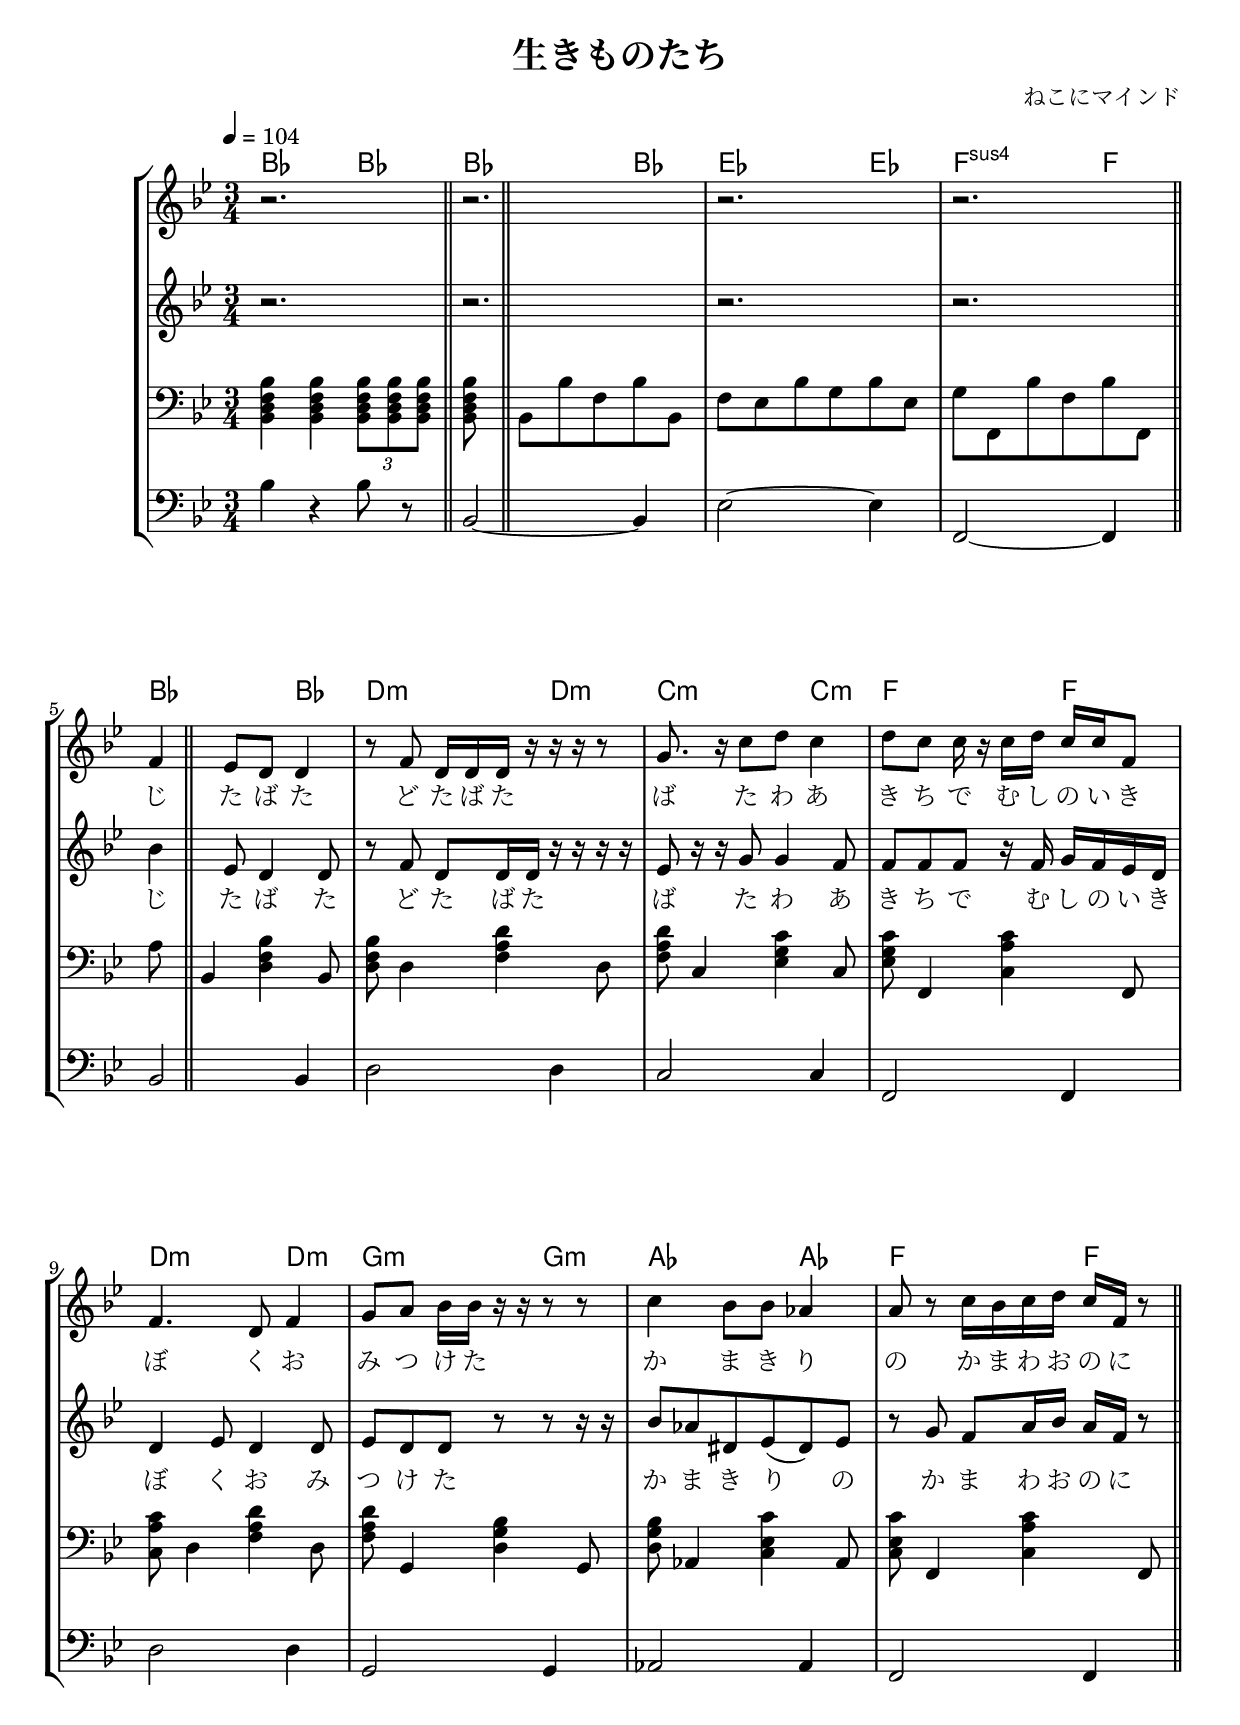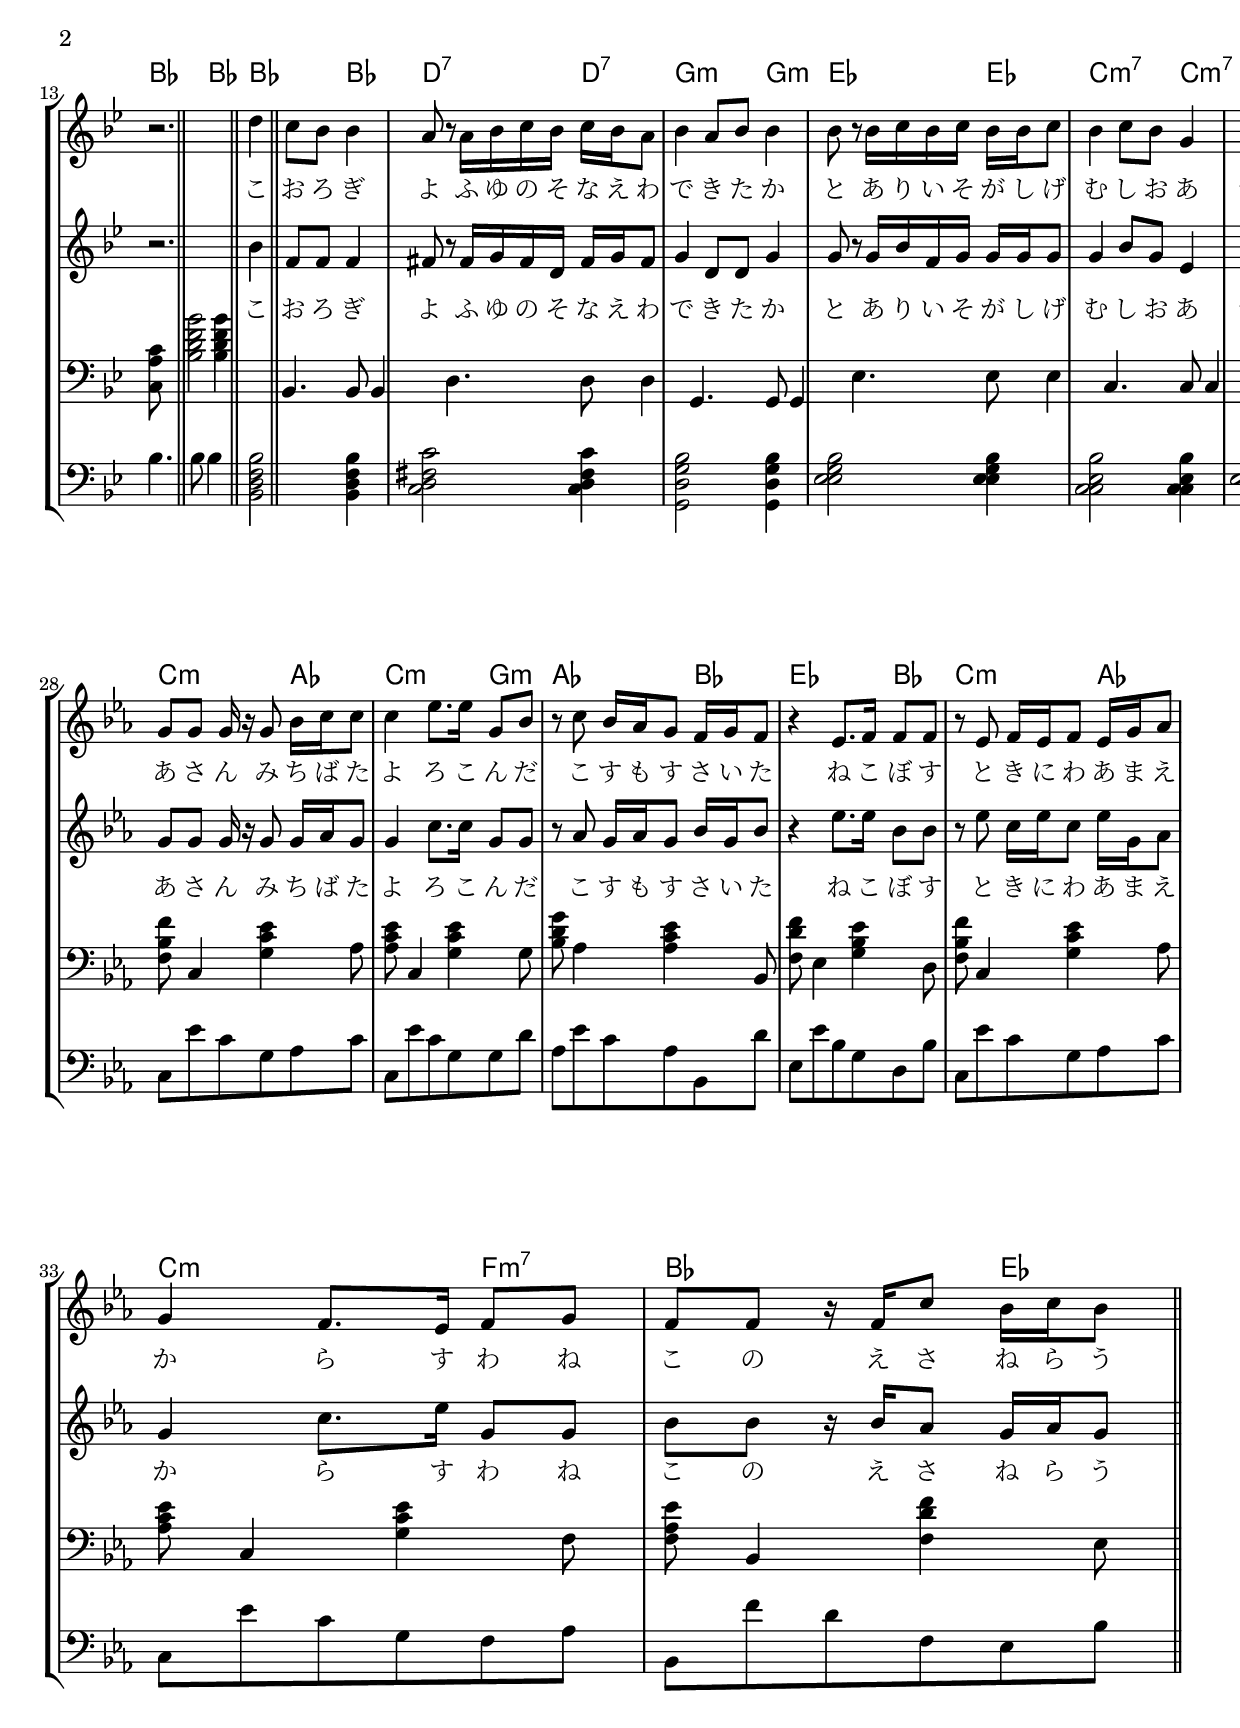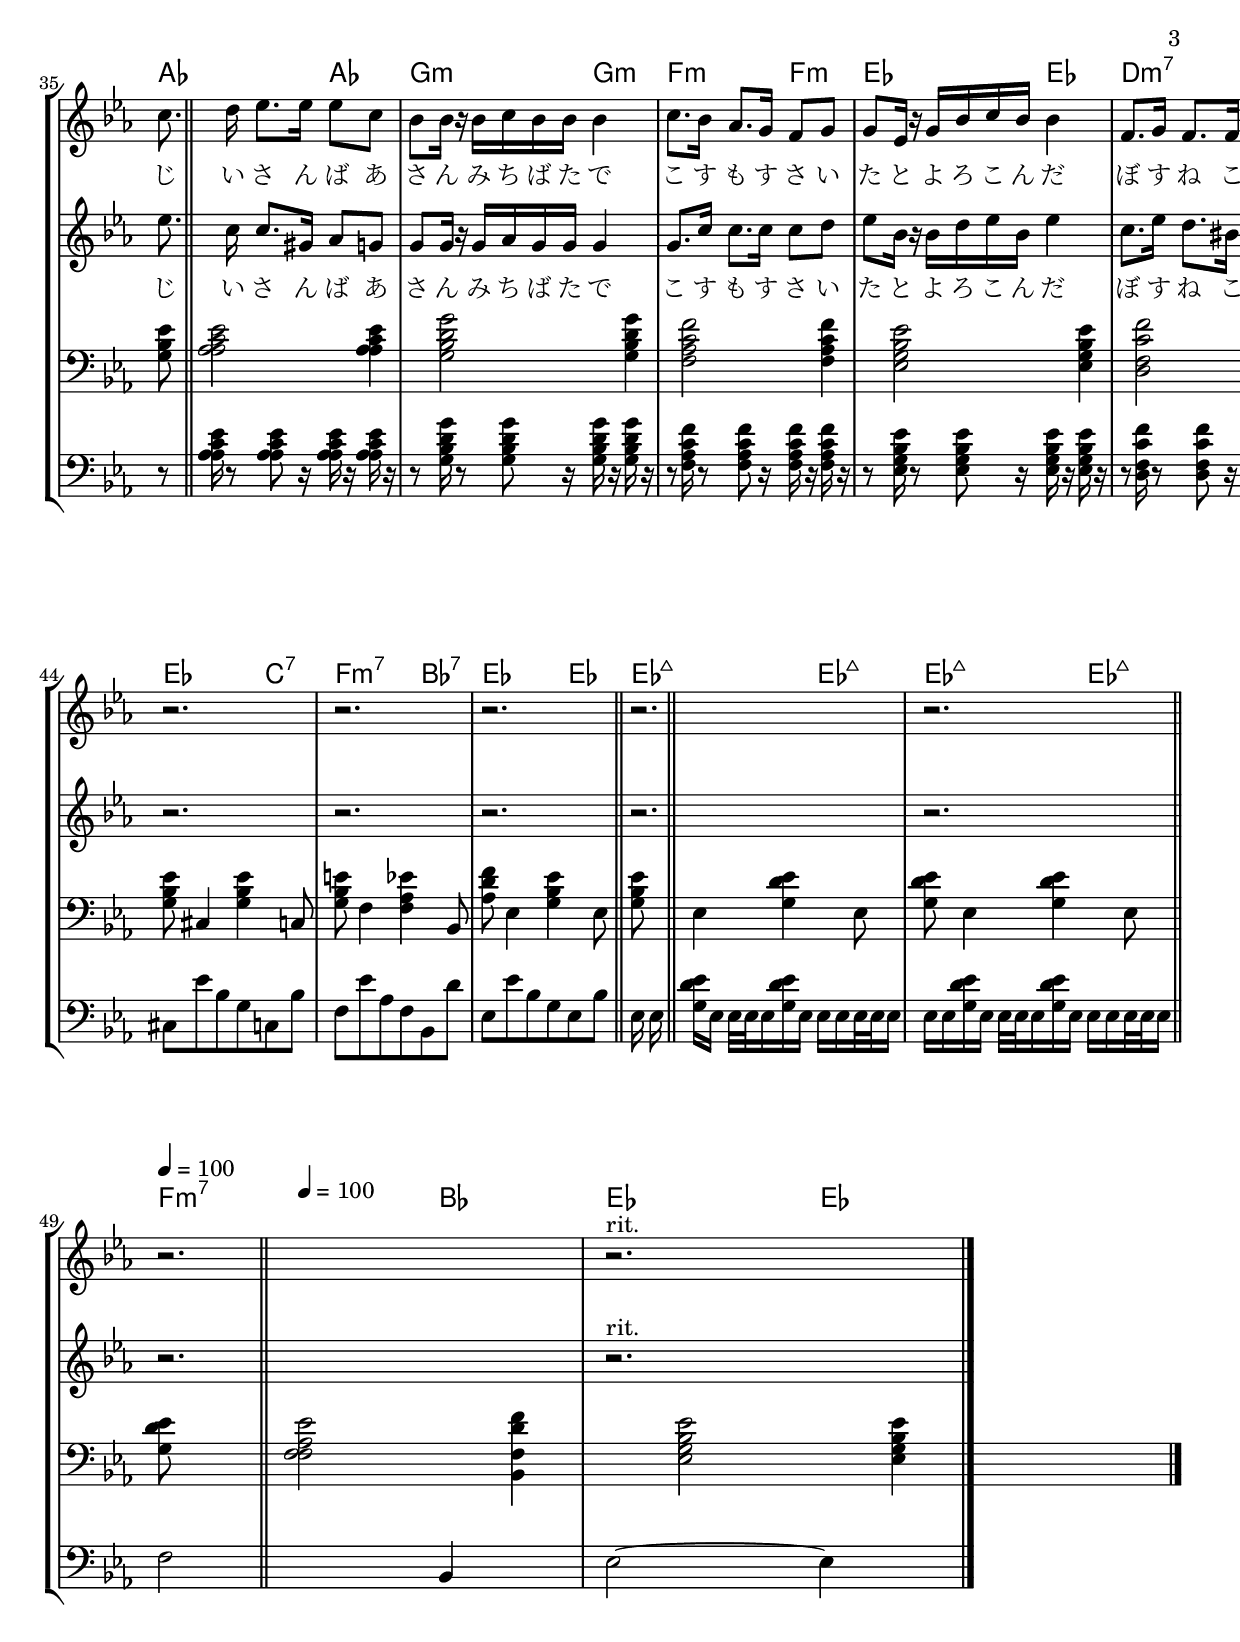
\version "2.12.1"

\header {
	title = \markup {生きものたち}
	composer = \markup \center-column {ねこにマインド}
}

harmony = \chordmode {
	bes2 bes4 

	bes2 bes4 es2 es4 f2:sus4 f4 

	bes2 bes4 d2:m d4:m c2:m c4:m f2 f4 d2:m d4:m g2:m g4:m as2 as4 f2 f4 

	bes2 bes4 

	bes2 bes4 d2:7 d4:7 g2:m g4:m es2 es4 c2:min7 c4:min7 es2 es4 f2 f4 bes2 bes4 

	bes2 d4:m g2:7 c4:m es2:m f4:7 bes2 bes4 

	es2 es4 

	es2 bes4 c2:m as4 c2:m g4:m as2 bes4 es2 bes4 c2:m as4 c2:m f4:min7 bes2 es4 

	as2 as4 g2:m g4:m f2:m f4:m es2 es4 d2:m7 d4:m7 g2:7 g4:7 c2:m c4:m bes2 bes4 

	es2 es4 es2 c4:7 f2:min7 bes4:7 es2 es4 

	es2:maj7 es4:maj7 es2:maj7 es4:maj7 

	f2:min7 bes4 es2 es4 
}

melody = {
	\key bes \major
	\tempo 4 = 104
	r2.   
	r2. | r2. | r2.   
	\set Staff.midiInstrument = #"fss0.29"
	\set Staff.midiMinimumVolume = #0.7
	\set Staff.midiMaximumVolume = #0.9
	f'4  es'8  d'8  d'4 
	r8  f'8  d'16  d'16  d'16  r16  r16  r16  r8 
	g'8.  r16  c''8  d''8  c''4 
	d''8  c''8  c''16  r16  c''16  d''16  c''16  c''16  f'8 
	f'4.  d'8  f'4 
	g'8  a'8  bes'16  bes'16  r16  r16  r8  r8 
	c''4  bes'8  bes'8  as'4 
	a'8  r8  c''16  bes'16  c''16  d''16  c''16  f'16  	r8 	r2.   
	\set Staff.midiInstrument = #"fss0.29"
	\set Staff.midiMinimumVolume = #0.7
	\set Staff.midiMaximumVolume = #0.9
	d''4  c''8  bes'8  bes'4 
	a'8  r8  a'16  bes'16  c''16  bes'16  c''16  bes'16  a'8 
	bes'4  a'8  bes'8  bes'4 
	bes'8  r8  bes'16  c''16  bes'16  c''16  bes'16  bes'16  c''8 
	bes'4  c''8  bes'8  g'4 
	a'8  bes'8  g'16  r16  bes'16  g'16  g'8  g'8 
	f'8.  g'16  a'8  bes'8  a'4 
	r8  bes'8  bes'16  r16  bes'16  c''16  bes'16  c''16  bes'8
	\set Staff.midiInstrument = #"Ocarina"
	\set Staff.midiMinimumVolume = #0.7
	\set Staff.midiMaximumVolume = #0.9
	d'4.  f'8  f'8  g'8~ 
	g'8  b'8  d''16  b'16  r16  d''8  c''16  g'16  g'16 
	ges'4.  bes'16  c''16  c''16  f'16  r8 
	f'8  f'16  r16  f'16  bes'16  bes'16  d''8  bes'16  	r8 	\key es \major
	r2.   
	\set Staff.midiInstrument = #"fss0.29"
	\set Staff.midiMinimumVolume = #0.7
	\set Staff.midiMaximumVolume = #0.9
	es'4  g'8.  g'16  g'8  f'8 
	g'8  g'8  g'16  r16  g'8  bes'16  c''16  c''8 
	c''4  es''8.  es''16  g'8  bes'8 
	r8  c''8  bes'16  as'16  g'8  f'16  g'16  f'8 
	r4  es'8.  f'16  f'8  f'8 
	r8  es'8  f'16  es'16  f'8  es'16  g'16  as'8 
	g'4  f'8.  es'16  f'8  g'8 
	f'8  f'8  r16  f'16  c''8  bes'16  c''16  bes'8
	\set Staff.midiInstrument = #"Acoustic Guitar (steel)"
	\set Staff.midiMinimumVolume = #0.7
	\set Staff.midiMaximumVolume = #0.9
	c''8.  d''16  es''8.  es''16  es''8  c''8 
	bes'8  bes'16  r16  bes'16  c''16  bes'16  bes'16  bes'4 
	c''8.  bes'16  as'8.  g'16  f'8  g'8 
	g'8  es'16  r16  g'16  bes'16  c''16  bes'16  bes'4 
	f'8.  g'16  f'8.  f'16  f'8  r8 
	g'8.  as'16  g'16  g'16  f'16  g'16  g'4 
	g'8.  f'16  es'8.  bes'16  c''8  bes'8 
	bes'8.  r16  bes'16  c''16  bes'16  c''16  bes'8  	r8 	r2. | r2. | r2. | r2.   
	r2. | r2.   
	\tempo 4 = 100
	r2. | r2.^"rit." \bar "|."
}

words = \lyricmode {
	
	
	じ  た  ば  た  ど  た  ば  た  ば  た  わ  あ  き  ち  で  む  し  の  い  き  ぼ  く  お  み  つ  け  た  か  ま  き  り  の  か  ま  わ  お  の  に  
	
	こ  お  ろ  ぎ  よ  ふ  ゆ  の  そ  な  え  わ  で  き  た  か  と  あ  り  い  そ  が  し  げ  む  し  お  あ  つ  め  た  き  ん  こ  わ  ま  ん  ぱ  い  い  ぱ  い  こ  が  ね  む  し  
	む  し  お  あ  つ  め  た  き  ん  こ  わ  ま  ん  ぱ  い  い  ぱ  い  こ  が  ね  む  し  
	
	じ  い  さ  ん  ば  あ  さ  ん  み  ち  ば  た  よ  ろ  こ  ん  だ  こ  す  も  す  さ  い  た  ね  こ  ぼ  す  と  き  に  わ  あ  ま  え  か  ら  す  わ  ね  こ  の  え  さ  ね  ら  う  
	じ  い  さ  ん  ば  あ  さ  ん  み  ち  ば  た  で  こ  す  も  す  さ  い  た  と  よ  ろ  こ  ん  だ  ぼ  す  ね  こ  も  と  き  に  わ  あ  ま  え  か  ら  す  が  ね  こ  の  え  さ  ね  ら  う  
	
	
	
}

secondmelody = {
	\key bes \major
	\tempo 4 = 104
	r2.   
	r2. | r2. | r2.   
	\set Staff.midiInstrument = #"fss0.32"
	\set Staff.midiMinimumVolume = #0.7
	\set Staff.midiMaximumVolume = #0.9
	bes'4  es'8  d'4  d'8 
	r8  f'8  d'8  d'16  d'16  r16  r16  r16  r16 
	es'8  r16  r16  g'8  g'4  f'8 
	f'8  f'8  f'8  r16  f'16  g'16  f'16  es'16  d'16 
	d'4  es'8  d'4  d'8 
	es'8  d'8  d'8  r8  r8  r16  r16 
	bes'8  as'8  dis'8  es'8  (dis'8)  es'8 
	r8  g'8  f'8  a'16  bes'16  a'16  f'16  	r8 	r2.   
	\set Staff.midiInstrument = #"fss0.32"
	\set Staff.midiMinimumVolume = #0.7
	\set Staff.midiMaximumVolume = #0.9
	bes'4  f'8  f'8  f'4 
	fis'8  r8  fis'16  g'16  fis'16  d'16  fis'16  g'16  fis'8 
	g'4  d'8  d'8  g'4 
	g'8  r8  g'16  bes'16  f'16  g'16  g'16  g'16  g'8 
	g'4  bes'8  g'8  es'4 
	d'8  g'8  dis'16  r16  f'16  es'16  d'8  es'8 
	d'8.  f'16  f'8  g'8  f'4 
	r8  f'8  f'16  r16  d'16  f'16  f'16  f'16  d'8
	\set Staff.midiInstrument = #"Blown Bottle"
	\set Staff.midiMinimumVolume = #0.7
	\set Staff.midiMaximumVolume = #0.9
	bes4.  d'8  d'8  b8~ 
	b8  d'8  es'16  d'16  r16  f'8  es'16  d'16  c'16 
	bes4.  ges'16  ges'16  d'16  c'16  r8 
	d'8  d'16  r16  d'16  es'16  d'16  f'8  d'16  	r8 	\key es \major
	r2.   
	\set Staff.midiInstrument = #"fss0.35"
	\set Staff.midiMinimumVolume = #0.7
	\set Staff.midiMaximumVolume = #0.9
	bes'4  g'8.  g'16  g'8  bes'8 
	g'8  g'8  g'16  r16  g'8  g'16  as'16  g'8 
	g'4  c''8.  c''16  g'8  g'8 
	r8  as'8  g'16  as'16  g'8  bes'16  g'16  bes'8 
	r4  es''8.  es''16  bes'8  bes'8 
	r8  es''8  c''16  es''16  c''8  es''16  g'16  as'8 
	g'4  c''8.  es''16  g'8  g'8 
	bes'8  bes'8  r16  bes'16  as'8  g'16  as'16  g'8
	\set Staff.midiInstrument = #"Pad 3 (polysynth)"
	\set Staff.midiMinimumVolume = #0.7
	\set Staff.midiMaximumVolume = #0.9
	es''8.  c''16  c''8.  gis'16  as'8  g'8 
	g'8  g'16  r16  g'16  as'16  g'16  g'16  g'4 
	g'8.  c''16  c''8.  c''16  c''8  d''8 
	es''8  bes'16  r16  bes'16  d''16  es''16  bes'16  es''4 
	c''8.  es''16  d''8.  bis'16  c''8  r8 
	b'8.  c''16  b'16  b'16  b'16  c''16  d''4 
	es''8.  d''16  es''8.  d''16  es''8  d''8 
	d''8.  r16  d''16  es''16  d''16  es''16  d''8  	r8 	r2. | r2. | r2. | r2.   
	r2. | r2.   
	\tempo 4 = 100
	r2. | r2.^"rit." \bar "|."
}

secondwords = \lyricmode {
	
	
	じ  た  ば  た  ど  た  ば  た  ば  た  わ  あ  き  ち  で  む  し  の  い  き  ぼ  く  お  み  つ  け  た  か  ま  き  り  の  か  ま  わ  お  の  に  
	
	こ  お  ろ  ぎ  よ  ふ  ゆ  の  そ  な  え  わ  で  き  た  か  と  あ  り  い  そ  が  し  げ  む  し  お  あ  つ  め  た  き  ん  こ  わ  ま  ん  ぱ  い  い  ぱ  い  こ  が  ね  む  し  
	む  し  お  あ  つ  め  た  き  ん  こ  わ  ま  ん  ぱ  い  い  ぱ  い  こ  が  ね  む  し  
	
	じ  い  さ  ん  ば  あ  さ  ん  み  ち  ば  た  よ  ろ  こ  ん  だ  こ  す  も  す  さ  い  た  ね  こ  ぼ  す  と  き  に  わ  あ  ま  え  か  ら  す  わ  ね  こ  の  え  さ  ね  ら  う  
	じ  い  さ  ん  ば  あ  さ  ん  み  ち  ば  た  で  こ  す  も  す  さ  い  た  と  よ  ろ  こ  ん  だ  ぼ  す  ね  こ  も  と  き  に  わ  あ  ま  え  か  ら  す  が  ね  こ  の  え  さ  ね  ら  う  
	
	
	
}

tempochange = {
	\time 3/4
	\tempo 4 = 104
	r2. \bar "||"
	\tempo 4 = 104
	r2. | r2. | r2. \bar "||"
	\tempo 4 = 104
	r2. | r2. | r2. | r2. | r2. | r2. | r2. | r2. \bar "||"
	\tempo 4 = 104
	r2. \bar "||"
	\tempo 4 = 104
	r2. | r2. | r2. | r2. | r2. | r2. | r2. | r2. \bar "||"
	\tempo 4 = 104
	r2. | r2. | r2. | r2. \bar "||"
	\tempo 4 = 104
	r2. \bar "||"
	\tempo 4 = 104
	r2. | r2. | r2. | r2. | r2. | r2. | r2. | r2. \bar "||"
	\tempo 4 = 104
	r2. | r2. | r2. | r2. | r2. | r2. | r2. | r2. \bar "||"
	\tempo 4 = 104
	r2. | r2. | r2. | r2. \bar "||"
	\tempo 4 = 104
	r2. | r2. \bar "||"
	\tempo 4 = 100
	r2. | \tempo 4 = 75 r4. \tempo 4 = 66 r4. \bar "|."
}

mainacc = {
	\clef bass
	\set Staff.midiInstrument = #"Bright Acoustic"
	\set Staff.midiMinimumVolume = #0.3
	\set Staff.midiMaximumVolume = #0.6
	\time 3/4
	\key bes \major
	\tempo 4 = 104
<bes, d f bes>4  <bes, d f bes>4  \tuplet 3/2 { <bes, d f bes>8 <bes, d f bes>8 <bes, d f bes>8 }  <bes, d f bes>8  \bar "||"

	\set Staff.midiInstrument = #"Bright Acoustic"
	\set Staff.midiMinimumVolume = #0.3
	\set Staff.midiMaximumVolume = #0.6
bes,8  bes8  f8  bes8  bes,8  f8  es8  bes8  g8  bes8  es8  g8  f,8  bes8  f8  bes8  f,8  a8  \bar "||"

	\set Staff.midiInstrument = #"Electric Grand"
	\set Staff.midiMinimumVolume = #0.3
	\set Staff.midiMaximumVolume = #0.6
bes,4  <d f bes>4  bes,8  <d f bes>8  d4  <f a d'>4  d8  <f a d'>8  c4  <es g c'>4  c8  <es g c'>8  f,4  <c a c'>4  f,8  <c a c'>8  d4  <f a d'>4  d8  <f a d'>8  g,4  <d g bes>4  g,8  <d g bes>8  as,4  <c es c'>4  as,8  <c es c'>8  f,4  <c a c'>4  f,8  <c a c'>8  \bar "||"

	\set Staff.midiInstrument = #"Acoustic grand"
	\set Staff.midiMinimumVolume = #0.3
	\set Staff.midiMaximumVolume = #0.6
<bes d' f' bes'>2  <bes d' f' bes'>4  \bar "||"

	\set Staff.midiInstrument = #"FX 8 (sci-fi)"
	\set Staff.midiMinimumVolume = #0.3
	\set Staff.midiMaximumVolume = #0.6
bes,4.  bes,8  bes,4  d4.  d8  d4  g,4.  g,8  g,4  es4.  es8  es4  c4.  c8  c4  es4.  es8  es4  f,4.  f,8  f,4  bes,4.  bes,8  bes,4  \bar "||"

	\set Staff.midiInstrument = #"Acoustic grand"
	\set Staff.midiMinimumVolume = #0.3
	\set Staff.midiMaximumVolume = #0.6
<bes, d f bes>2  <d f a d'>4  <g, d f b>2  <c es g c'>4  <es es ges bes>2  <f, es a c'>4  <bes, d f bes>2  <bes, d f bes>4  \bar "||"

	\set Staff.midiInstrument = #"Acoustic grand"
	\set Staff.midiMinimumVolume = #0.3
	\set Staff.midiMaximumVolume = #0.6
	\key es \major
<es g bes es'>2  <es g bes es'>4  \bar "||"

	\set Staff.midiInstrument = #"Synth Voice"
	\set Staff.midiMinimumVolume = #0.3
	\set Staff.midiMaximumVolume = #0.6
es4  <g bes es'>4  d8  <f bes f'>8  c4  <g c' es'>4  as8  <as c' es'>8  c4  <g c' es'>4  g8  <bes d' g'>8  as4  <as c' es'>4  bes,8  <f d' f'>8  es4  <g bes es'>4  d8  <f bes f'>8  c4  <g c' es'>4  as8  <as c' es'>8  c4  <g c' es'>4  f8  <f as es'>8  bes,4  <f d' f'>4  es8  <g bes es'>8  \bar "||"

	\set Staff.midiInstrument = #"Drawbar Organ"
	\set Staff.midiMinimumVolume = #0.3
	\set Staff.midiMaximumVolume = #0.6
<as as c' es'>2  <as as c' es'>4  <g bes d' g'>2  <g bes d' g'>4  <f as c' f'>2  <f as c' f'>4  <es g bes es'>2  <es g bes es'>4  <d f c' f'>2  <d f c' f'>4  <g f b f'>2  <g f b f'>4  <c g c' es'>2  <c g c' es'>4  <bes, f d' f'>2  <bes, f d' f'>4  \bar "||"

	\set Staff.midiInstrument = #"Synth Voice"
	\set Staff.midiMinimumVolume = #0.3
	\set Staff.midiMaximumVolume = #0.6
es4  <g bes es'>4  d8  <g bes es'>8  cis4  <g bes es'>4  c8  <g bes e'>8  f4  <f as es'>4  bes,8  <as d' f'>8  es4  <g bes es'>4  es8  <g bes es'>8  \bar "||"

	\set Staff.midiInstrument = #"Synth Voice"
	\set Staff.midiMinimumVolume = #0.3
	\set Staff.midiMaximumVolume = #0.6
es4  <g d' es'>4  es8  <g d' es'>8  es4  <g d' es'>4  es8  <g d' es'>8  \bar "||"

	\set Staff.midiInstrument = #"Electric Piano 1"
	\set Staff.midiMinimumVolume = #0.3
	\set Staff.midiMaximumVolume = #0.6
	\tempo 4 = 100
<f f as es'>2  <bes, f d' f'>4  <es g bes es'>2  <es g bes es'>4  \bar "|."}

subacc = {
	\clef bass
	\set Staff.midiInstrument = #"Guitar Fret Noise"
	\set Staff.midiMinimumVolume = #0.3
	\set Staff.midiMaximumVolume = #0.6
	\time 3/4
	\key bes \major
	\tempo 4 = 104
bes4  r4  bes8  r8  \bar "||"

	\set Staff.midiInstrument = #"Voice Oohs"
	\set Staff.midiMinimumVolume = #0.3
	\set Staff.midiMaximumVolume = #0.6
bes,2~  bes,4  es2~  es4  f,2~  f,4  \bar "||"

	\set Staff.midiInstrument = #"Taiko Drum"
	\set Staff.midiMinimumVolume = #0.3
	\set Staff.midiMaximumVolume = #0.6
bes,2  bes,4  d2  d4  c2  c4  f,2  f,4  d2  d4  g,2  g,4  as,2  as,4  f,2  f,4  \bar "||"

	\set Staff.midiInstrument = #"Cello"
	\set Staff.midiMinimumVolume = #0.3
	\set Staff.midiMaximumVolume = #0.6
bes4.  bes8  bes4  \bar "||"

	\set Staff.midiInstrument = #"Acoustic grand"
	\set Staff.midiMinimumVolume = #0.3
	\set Staff.midiMaximumVolume = #0.6
<bes, d f bes>2  <bes, d f bes>4  <d c fis c'>2  <d c fis c'>4  <g, d g bes>2  <g, d g bes>4  <es es g bes>2  <es es g bes>4  <c c es bes>2  <c c es bes>4  <es es g bes>2  <es es g bes>4  <f, c a c'>2  <f, c a c'>4  <bes, d f bes>2  <bes, d f bes>4  \bar "||"

	\set Staff.midiInstrument = #"Marimba"
	\set Staff.midiMinimumVolume = #0.3
	\set Staff.midiMaximumVolume = #0.6
bes,8  d8  f8  bes8  d8  a8  g,8  d8  f8  b8  c8  g8  es8  es8  ges8  bes8  f,8  a8  bes,8  d8  f8  bes8  bes,8  f8  \bar "||"

	\set Staff.midiInstrument = #"FX 7 (echoes)"
	\set Staff.midiMinimumVolume = #0.3
	\set Staff.midiMaximumVolume = #0.6
	\key es \major
es4  es4  es8  es8  \bar "||"

	\set Staff.midiInstrument = #"Lead 6 (voice)"
	\set Staff.midiMinimumVolume = #0.3
	\set Staff.midiMaximumVolume = #0.6
es8  es'8  bes8  g8  d8  bes8  c8  es'8  c'8  g8  as8  c'8  c8  es'8  c'8  g8  g8  d'8  as8  es'8  c'8  as8  bes,8  d'8  es8  es'8  bes8  g8  d8  bes8  c8  es'8  c'8  g8  as8  c'8  c8  es'8  c'8  g8  f8  as8  bes,8  f'8  d'8  f8  es8  bes8  \bar "||"

	\set Staff.midiInstrument = #"Whistle"
	\set Staff.midiMinimumVolume = #0.3
	\set Staff.midiMaximumVolume = #0.6
r8  <as as c' es'>16  r8  <as as c' es'>8  r16  <as as c' es'>16  r16  <as as c' es'>16  r16  r8  <g bes d' g'>16  r8  <g bes d' g'>8  r16  <g bes d' g'>16  r16  <g bes d' g'>16  r16  r8  <f as c' f'>16  r8  <f as c' f'>8  r16  <f as c' f'>16  r16  <f as c' f'>16  r16  r8  <es g bes es'>16  r8  <es g bes es'>8  r16  <es g bes es'>16  r16  <es g bes es'>16  r16  r8  <d f c' f'>16  r8  <d f c' f'>8  r16  <d f c' f'>16  r16  <d f c' f'>16  r16  r8  <g f b f'>16  r8  <g f b f'>8  r16  <g f b f'>16  r16  <g f b f'>16  r16  r8  <c g c' es'>16  r8  <c g c' es'>8  r16  <c g c' es'>16  r16  <c g c' es'>16  r16  r8  <bes, f d' f'>16  r8  <bes, f d' f'>8  r16  <bes, f d' f'>16  r16  <bes, f d' f'>16  r16  \bar "||"

	\set Staff.midiInstrument = #"Voice Oohs"
	\set Staff.midiMinimumVolume = #0.3
	\set Staff.midiMaximumVolume = #0.6
es8  es'8  bes8  g8  d8  bes8  cis8  es'8  bes8  g8  c8  bes8  f8  es'8  as8  f8  bes,8  d'8  es8  es'8  bes8  g8  es8  bes8  \bar "||"

	\set Staff.midiInstrument = #"Vibraphone"
	\set Staff.midiMinimumVolume = #0.3
	\set Staff.midiMaximumVolume = #0.6
es16  es16  <g d' es'>16  es16  es32  es32  es16  <g d' es'>16  es16  es16  es16  es32  es32  es16  es16  es16  <g d' es'>16  es16  es32  es32  es16  <g d' es'>16  es16  es16  es16  es32  es32  es16  \bar "||"

	\set Staff.midiInstrument = #"FX 4 (atmosphere)"
	\set Staff.midiMinimumVolume = #0.3
	\set Staff.midiMaximumVolume = #0.6
	\tempo 4 = 100
f2~  bes,4  es2~  es4  \bar "|."}

percA = {
	\drummode {
	r2.\bar "||"
	r2.  |  r2.  |  r2.\bar "||"
	r2.  |  r2.  |  r2.  |  r2.  |  r2.  |  r2.  |  r2.  |  r2.\bar "||"
	r2  r8  hho8\bar "||"
	cymr4  cymr4  cymr8  cymr8  |  cymr4  cymr8  cymr16  cymr16  cymr8  cymr8  |  cymr4  cymr4  cymr8  cymr8  |  cymr4  cymr2  |  cymr4  cymr4  cymr8  cymr8  |  cymr4  cymr8  cymr16  cymr16  cymr8  cymr8  |  cymr4  cymr4  cymr8  cymr8  |  cymr4  cymr2\bar "||"
	r2  hho4  |  r2  hho4  |  r2  hho4  |  r2  hho4\bar "||"
	r8  hh4  hh4  hh8\bar "||"
	cymr4  cymr4  cymr8  cymr8  |  cymr4  cymr8  cymr16  cymr16  cymr8  cymr8  |  cymr4  cymr4  cymr8  cymr8  |  cymr4  cymr2  |  cymr4  cymr4  cymr8  cymr8  |  cymr4  cymr8  cymr16  cymr16  cymr8  cymr8  |  cymr4  cymr4  cymr8  cymr8  |  cymr4  cymr2\bar "||"
	r8  cymr16  cymr16  cymr8  cymr16  cymr16  cymr8  cymr8  |  cymr8  cymr16  cymr16  cymr8  cymr16  cymr16  cymr8  cymr8  |  cymr8  cymr16  cymr16  cymr8  cymr16  cymr16  cymr8  cymr8  |  cymr8  cymr16  cymr16  cymr8  cymr16  cymr16  cymr8  cymr8  |  r8  cymr16  cymr16  cymr8  cymr16  cymr16  cymr8  cymr8  |  cymr8  cymr16  cymr16  cymr8  cymr16  cymr16  cymr8  cymr8  |  cymr8  cymr16  cymr16  cymr8  cymr16  cymr16  cymr8  cymr8  |  cymr8  cymr16  cymr16  cymr8  cymr16  cymr16  cymr8  cymr8\bar "||"
	r2.  |  r2.  |  r2.  |  r2  r8  hho8\bar "||"
	\times 16/12 { hh8. hh8. hh16. hh16. }  |  \times 16/12 { r8. hh4 hh32 hh16. }\bar "||"
	r2.  |  r2  r8  hho8\bar "|."
	}
}

percB = {
	\drummode {
	r2.\bar "||"
	r2.  |  r2.  |  r2.\bar "||"
	r2.  |  r2.  |  r2.  |  r2.  |  r2.  |  r2.  |  r2.  |  r2.\bar "||"
	hhp4  hhp4  hhp8  hhp8\bar "||"
	r2  sn4  |  r2  sn4  |  r2  sn4  |  r8  sn8  sn2  |  r2  sn4  |  r2  sn4  |  r2  sn4  |  r8  sn8  sn2\bar "||"
	r8  hh16  hh16  hh8  hh16  hh8.  hh8  |  hh8  hh16  hh16  hh8  hh16  hh8.  hh8  |  hh8  hh16  hh16  hh8  hh16  hh8.  hh8  |  hh8  hh16  hh16  hh8  hh16  hh8  hh8.\bar "||"
	r8  sn4  sn4  sn8\bar "||"
	r2  sn4  |  r2  sn4  |  r2  sn4  |  r8  sn8  sn2  |  r2  sn4  |  r2  sn4  |  r2  sn4  |  r8  sn8  sn2\bar "||"
	r4  sn4.  sn8  |  r4  sn8  sn4  sn8  |  r4  sn4.  sn8  |  r4  sn8  sn4  sn8  |  r4  sn4.  sn8  |  r4  sn8  sn4  sn8  |  r4  sn4.  sn8  |  r4  sn4.  sn8\bar "||"
	r4.  hhp4.  |  r4.  hhp4.  |  r4.  hhp4.  |  hhp4  hhp4  hhp8  hhp8\bar "||"
	\times 16/12 { r8. sn4~sn32 sn16. }  |  \times 16/12 { sn16 sn4 r16 sn16. sn16. }\bar "||"
	r4.  hhp4.  |  hhp4  hhp4  hhp8  hhp8\bar "|."
	}
}

percC = {
	\drummode {
	r2.\bar "||"
	r2.  |  r2.  |  r2.\bar "||"
	r2.  |  r2.  |  r2.  |  r2.  |  r2.  |  r2.  |  r2.  |  r2.\bar "||"
	r4.  hh4.\bar "||"
	bd2~bd8  r8  |  bd2~bd8  r8  |  bd2~bd8  r8  |  bd4.  bd8  bd4  |  bd2~bd8  r8  |  bd2~bd8  r8  |  bd2~bd8  r8  |  bd2  r8  bd8\bar "||"
	r4  sn4.  sn8  |  r4  sn4.  sn8  |  r4  sn4.  sn8  |  r4  sn4.  sn16  sn16\bar "||"
	bd16  bd4.  r16  bd16  bd16  bd8\bar "||"
	bd2~bd8  r8  |  bd2~bd8  r8  |  bd2~bd8  r8  |  bd4.  bd8  bd4  |  bd2~bd8  r8  |  bd2~bd8  r8  |  bd2~bd8  r8  |  bd2  r8  bd8\bar "||"
	bd8.  bd16  bd8.  bd16  bd8  bd8  |  bd8.  bd16  bd8.  bd16  bd8  bd8  |  bd8.  bd16  bd8.  bd16  bd8  bd8  |  bd8.  bd16  bd8.  bd16  bd8  bd8  |  bd8.  bd16  bd8.  bd16  bd8  bd8  |  bd8.  bd16  bd8.  bd16  bd8  bd8  |  bd8.  bd16  bd8.  bd16  bd8  bd8  |  bd8.  bd16  bd8.  bd16  bd8  bd8\bar "||"
	hh4  hh4  hh8  hh8  |  hh4  hh4  hh8  hh8  |  hh4  hh4  hh8  hh8  |  r4.  hh4.\bar "||"
	\times 16/12 { bd4 r16 bd16 bd8. }  |  \times 16/12 { r8 bd16 bd8 bd16 bd16. bd16. }\bar "||"
	hh4  hh4  hh8  hh8  |  r4.  hh4.\bar "|."
	}
}

percD = {
	\drummode {
	r2.\bar "||"
	r2.  |  r2.  |  r2.\bar "||"
	r2.  |  r2.  |  r2.  |  r2.  |  r2.  |  r2.  |  r2.  |  r2.\bar "||"
	bd8.  bd4.  r16  bd8\bar "||"
	r2.  |  r2.  |  r2.  |  r2  r8  tommh8  |  r2.  |  r2.  |  r2.  |  r8.  tommh8.  tommh4.\bar "||"
	bd8  bd4  bd4  bd8  |  bd8  bd4  bd4  bd8  |  bd8  bd4  bd4  bd8  |  bd4.  bd8.  bd8.\bar "||"
	r2  r16  cymc16  cymc8\bar "||"
	r2.  |  r2.  |  r2.  |  r2  r8  tommh8  |  r2.  |  r2.  |  r2.  |  r8.  tommh8.  tommh4.\bar "||"
	r2.  |  r2  r16  tommh8.  |  r2.  |  r2  r16  tommh8.  |  r2.  |  r2  r16  tommh8.  |  r2.  |  r4.  tommh4.\bar "||"
	bd2~bd8  r8  |  bd8.  bd8.  bd4.  |  bd2~bd8  r8  |  bd8.  bd4.  r16  bd8\bar "||"
	\times 16/12 { r8 hhp8. hhp8~hhp32 hhp16. }  |  \times 16/12 { r4 r16 hhp8~hhp32 r16 hhp32 }\bar "||"
	bd2~bd8  r8  |  bd8.  bd4.  r16  bd8\bar "|."
	}
}

percE = {
	\drummode {
	r2.\bar "||"
	r2.  |  r2.  |  r2.\bar "||"
	r2.  |  r2.  |  r2.  |  r2.  |  r2.  |  r2.  |  r2.  |  r2.\bar "||"
	r2. \bar "||"
	r2.  |  r2.  |  r2.  |  r2~r8  r8  |  r2.  |  r2.  |  r2.  |  r2~r8  toml8\bar "||"
	cymc2.  |  r2.  |  r2.  |  r2~r8  cymc8\bar "||"
	r2.\bar "||"
	r2.  |  r2.  |  r2.  |  r2~r8  r8  |  r2.  |  r2.  |  r2.  |  r2~r8  toml8\bar "||"
	r2.  |  r2~r8  r8  |  r2.  |  r2~r8  r8  |  r2.  |  r2~r8  r8  |  r2.  |  r2  r16  toml8.\bar "||"
	r2. | r2. | r2. | r2. \bar "||"
	\times 16/12 { r2~r16 }  |  \times 16/12 { r4..~r32 r16. }\bar "||"
	r2. | r2. \bar "|."
	}
}

percF = {
	\drummode {
	r2. \bar "||"
	r2. | r2. | r2. \bar "||"
	r2. | r2. | r2. | r2. | r2. | r2. | r2. | r2. \bar "||"
	r2. \bar "||"
	r2.  |  r2.  |  r2.  |  r2.  |  r2.  |  r2.  |  r2.  |  hho2.\bar "||"
	r2. | r2. | r2. | r2. \bar "||"
	r2  r8  rb  4  rb  8\bar "||"
	r2.  |  r2.  |  r2.  |  r2.  |  r2.  |  r2.  |  r2.  |  hho2.\bar "||"
	cymc2.  |  r2.  |  r2.  |  r2.  |  cymc2.  |  r2.  |  r2.  |  r2.\bar "||"
	r2. | r2. | r2. | r2. \bar "||"
	r2. | r2. \bar "||"
	r2. | r2. \bar "|."
	}
}

percG = {
	\drummode {
	r2. \bar "||"
	r2. | r2. | r2. \bar "||"
	r2. | r2. | r2. | r2. | r2. | r2. | r2. | r2. \bar "||"
	r2. \bar "||"
	r2. | r2. | r2. | r2. | r2. | r2. | r2. | r2. \bar "||"
	r2. | r2. | r2. | r2. \bar "||"
	r4.  hc16  hc4~hc16\bar "||"
	r2. | r2. | r2. | r2. | r2. | r2. | r2. | r2. \bar "||"
	r2. | r2. | r2. | r2. | r2. | r2. | r2. | r2. \bar "||"
	r2. | r2. | r2. | r2. \bar "||"
	r2. | r2. \bar "||"
	r2. | r2. \bar "|."
	}
}

percH = {
	\drummode {
	r2. \bar "||"
	r2. | r2. | r2. \bar "||"
	r2. | r2. | r2. | r2. | r2. | r2. | r2. | r2. \bar "||"
	r2. \bar "||"
	r2. | r2. | r2. | r2. | r2. | r2. | r2. | r2. \bar "||"
	r2. | r2. | r2. | r2. \bar "||"
	r8.  cymr16  cymr4.  r16  cymr16\bar "||"
	r2. | r2. | r2. | r2. | r2. | r2. | r2. | r2. \bar "||"
	r2. | r2. | r2. | r2. | r2. | r2. | r2. | r2. \bar "||"
	r2. | r2. | r2. | r2. \bar "||"
	r2. | r2. \bar "||"
	r2. | r2. \bar "|."
	}
}

\score {
	<<
		\new StaffGroup <<
			\new ChordNames {\harmony}
			\new Voice = "melody" {\melody}
			\new Lyrics \lyricsto "melody" \words
			\new Voice = "secondmelody" {\secondmelody}
			\new Lyrics \lyricsto "secondmelody" \secondwords
			\new Staff = "mainacc" {\mainacc}
			\new Staff = "subacc" {\subacc}
		>>
	>>
	\layout { }
}
